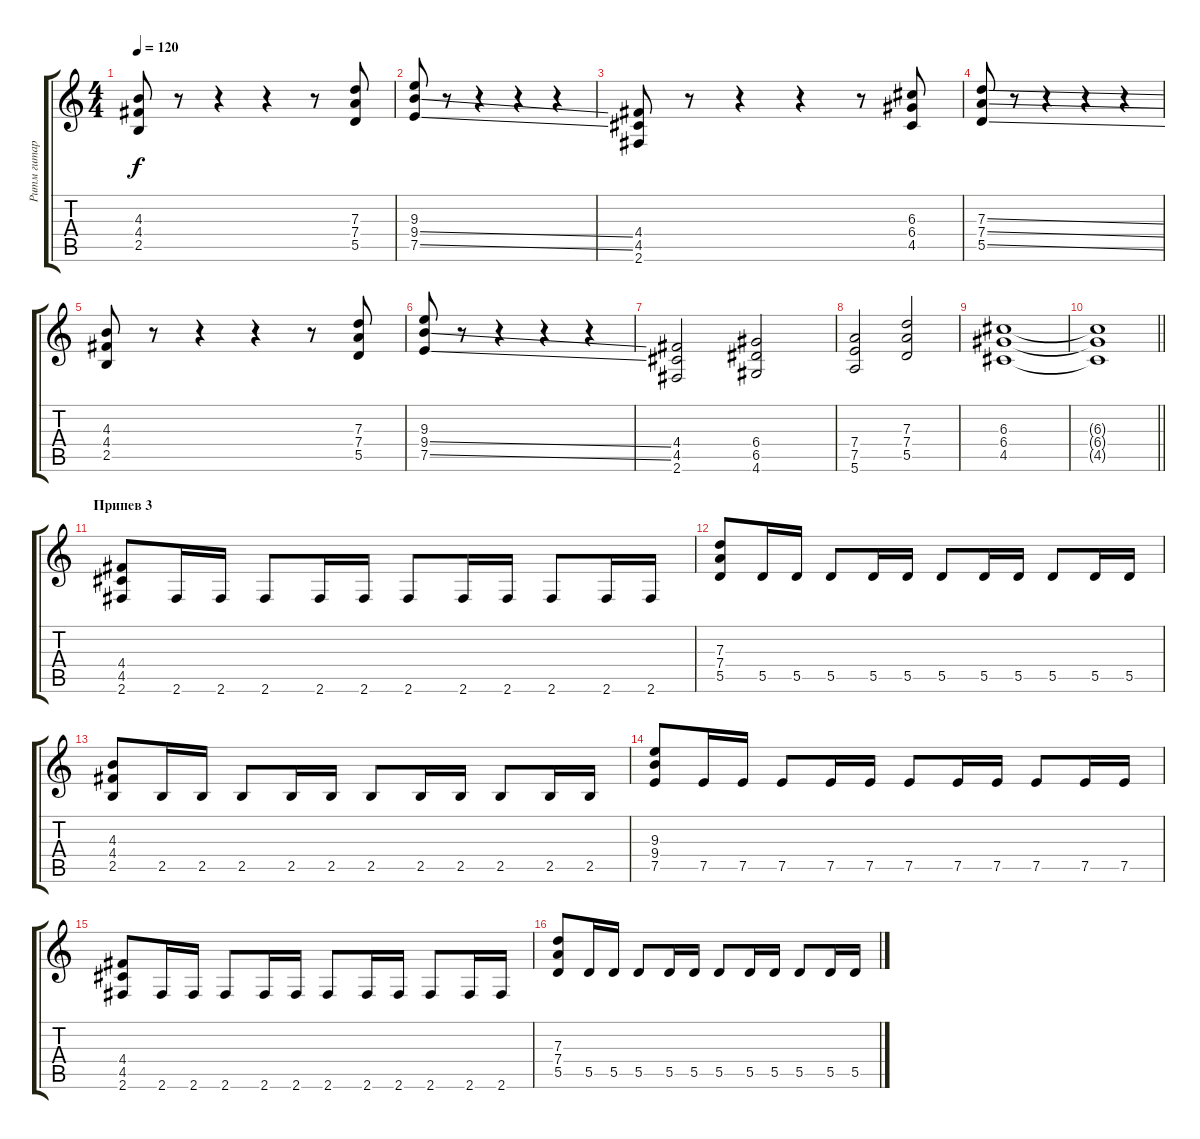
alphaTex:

\track ("Ритм гитара" "Ритм гитар") {instrument distortionguitar}
\staff {score tabs}
\tuning (E4 B3 G3 D3 A2 E2) {hide}
\ts (4 4)
\tempo 120
\clef g2
\ks c
(4.3 4.4 2.5).8{dy f} r.8 r.4 r.4 r.8 (7.3 7.4 5.5).8 |
(9.3 9.4{ss} 7.5{ss}).8 r.8 r.4 r.4 r.4 |
(4.4 4.5 2.6).8 r.8 r.4 r.4 r.8 (6.3 6.4 4.5).8 |
(7.3{ss} 7.4{ss} 5.5{ss}).8 r.8 r.4 r.4 r.4 |
(4.3 4.4 2.5).8 r.8 r.4 r.4 r.8 (7.3 7.4 5.5).8 |
(9.3 9.4{ss} 7.5{ss}).8 r.8 r.4 r.4 r.4 |
(4.4 4.5 2.6).2 (6.4 6.5 4.6).2 |
(7.4 7.5 5.6).2 (7.3 7.4 5.5).2 |
(6.3 6.4 4.5).1 |
\barLineRight lightlight
(6.3{t} 6.4{t} 4.5{t}).1 |
\section ("" "Припев 3")
(4.4 4.5 2.6).8 2.6.16 2.6.16 2.6.8 2.6.16 2.6.16 2.6.8 2.6.16 2.6.16 2.6.8 2.6.16 2.6.16 |
(7.3 7.4 5.5).8 5.5.16 5.5.16 5.5.8 5.5.16 5.5.16 5.5.8 5.5.16 5.5.16 5.5.8 5.5.16 5.5.16 |
(4.3 4.4 2.5).8 2.5.16 2.5.16 2.5.8 2.5.16 2.5.16 2.5.8 2.5.16 2.5.16 2.5.8 2.5.16 2.5.16 |
(9.3 9.4 7.5).8 7.5.16 7.5.16 7.5.8 7.5.16 7.5.16 7.5.8 7.5.16 7.5.16 7.5.8 7.5.16 7.5.16 |
(4.4 4.5 2.6).8 2.6.16 2.6.16 2.6.8 2.6.16 2.6.16 2.6.8 2.6.16 2.6.16 2.6.8 2.6.16 2.6.16 |
(7.3 7.4 5.5).8 5.5.16 5.5.16 5.5.8 5.5.16 5.5.16 5.5.8 5.5.16 5.5.16 5.5.8 5.5.16 5.5.16
